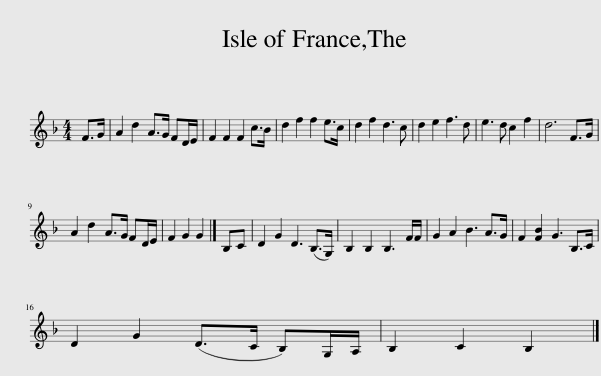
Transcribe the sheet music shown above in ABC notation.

X:1
L:1/8
M:4/4
I:linebreak $
K:F
V:1 treble
V:1
 F>G | A2 d2 A>G FD/E/ | F2 F2 F2 c>B | d2 f2 f2 e>c | d2 f2 d3 c | %5
 d2 e2 f3 d | e3 d c2 f2 | d6 F>G |$ A2 d2 A>G FD/E/ | F2 G2 G2 |] %10
 B,C | D2 G2 D3 (B,>G,) | B,2 B,2 B,3 F/F/ | G2 A2 B3 A>G | F2 [FB]2 G3 B,>C |$ %15
 D2 G2 (D>C B,)G,/A,/ | B,2 C2 B,2 |] %17
